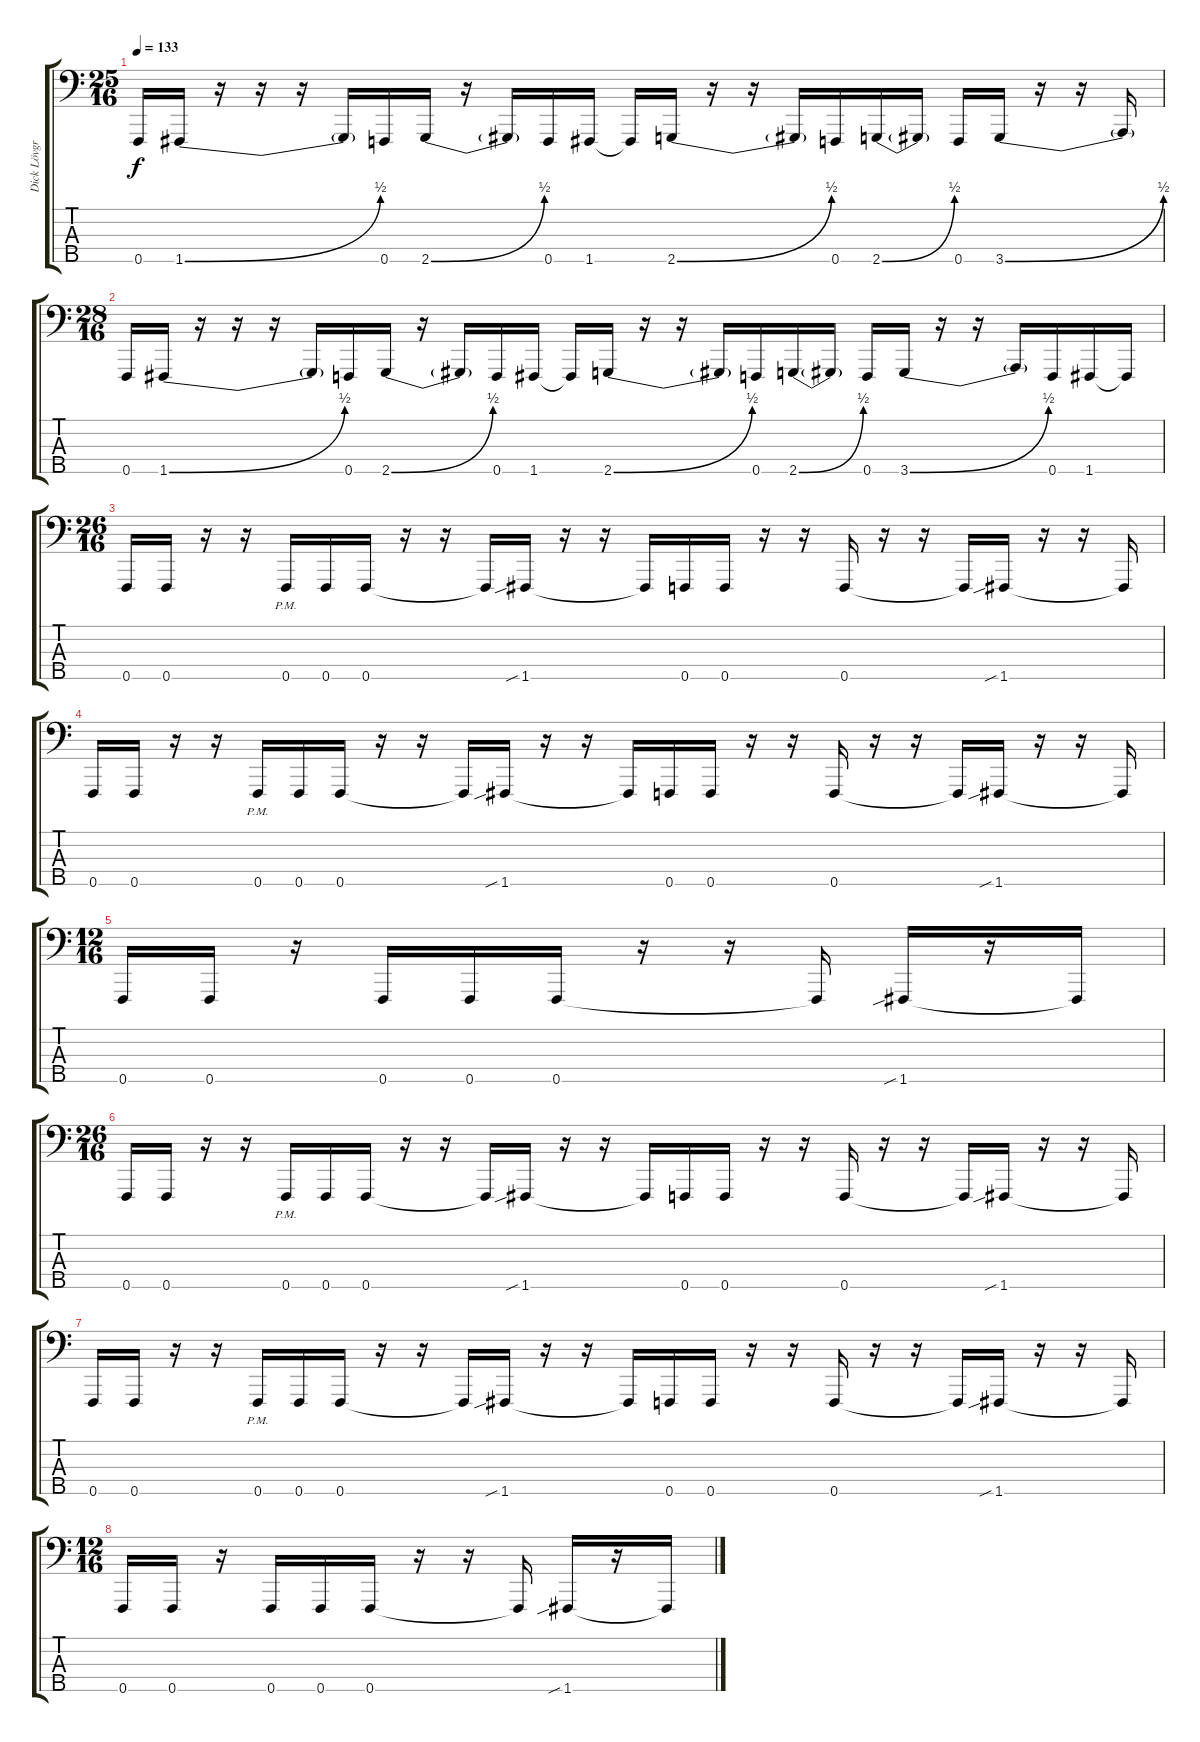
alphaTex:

\track ("Dick Lövgren / ( album : Fredrik )" "Dick Lövgr") {instrument electricbasspick}
\staff {score tabs}
\tuning (Db2 Ab1 Eb1 Bb0 F0) {hide}
\ts (25 16)
\tempo 133
\clef f4
\ks c
0.5.16{dy f} 1.5{be (bend 0 0 60 2)}.16 r.16 r.16 r.16 1.5{t}.16 0.5.16 2.5{be (bend 0 0 60 2)}.16 r.16 2.5{t}.16 0.5.16 1.5.16 1.5{t}.16 2.5{be (bend 0 0 60 2)}.16 r.16 r.16 2.5{t}.16 0.5.16 2.5{be (bend 0 0 60 2)}.16 2.5{t}.16 0.5.16 3.5{be (bend 0 0 60 2)}.16 r.16 r.16 3.5{t}.16 |
\ts (28 16)
0.5.16 1.5{be (bend 0 0 60 2)}.16 r.16 r.16 r.16 1.5{t}.16 0.5.16 2.5{be (bend 0 0 60 2)}.16 r.16 2.5{t}.16 0.5.16 1.5.16 1.5{t}.16 2.5{be (bend 0 0 60 2)}.16 r.16 r.16 2.5{t}.16 0.5.16 2.5{be (bend 0 0 60 2)}.16 2.5{t}.16 0.5.16 3.5{be (bend 0 0 60 2)}.16 r.16 r.16 3.5{t}.16 0.5.16 1.5.16 1.5{t}.16 |
\ts (26 16)
0.5.16 0.5.16 r.16 r.16 0.5{pm}.16 0.5.16 0.5.16 r.16 r.16 0.5{t}.16 1.5{sib}.16 r.16 r.16 1.5{t}.16 0.5.16 0.5.16 r.16 r.16 0.5.16 r.16 r.16 0.5{t}.16 1.5{sib}.16 r.16 r.16 1.5{t}.16 |
0.5.16 0.5.16 r.16 r.16 0.5{pm}.16 0.5.16 0.5.16 r.16 r.16 0.5{t}.16 1.5{sib}.16 r.16 r.16 1.5{t}.16 0.5.16 0.5.16 r.16 r.16 0.5.16 r.16 r.16 0.5{t}.16 1.5{sib}.16 r.16 r.16 1.5{t}.16 |
\ts (12 16)
0.5.16 0.5.16 r.16 0.5.16 0.5.16 0.5.16 r.16 r.16 0.5{t}.16 1.5{sib}.16 r.16 1.5{t}.16 |
\ts (26 16)
0.5.16 0.5.16 r.16 r.16 0.5{pm}.16 0.5.16 0.5.16 r.16 r.16 0.5{t}.16 1.5{sib}.16 r.16 r.16 1.5{t}.16 0.5.16 0.5.16 r.16 r.16 0.5.16 r.16 r.16 0.5{t}.16 1.5{sib}.16 r.16 r.16 1.5{t}.16 |
0.5.16 0.5.16 r.16 r.16 0.5{pm}.16 0.5.16 0.5.16 r.16 r.16 0.5{t}.16 1.5{sib}.16 r.16 r.16 1.5{t}.16 0.5.16 0.5.16 r.16 r.16 0.5.16 r.16 r.16 0.5{t}.16 1.5{sib}.16 r.16 r.16 1.5{t}.16 |
\ts (12 16)
0.5.16 0.5.16 r.16 0.5.16 0.5.16 0.5.16 r.16 r.16 0.5{t}.16 1.5{sib}.16 r.16 1.5{t}.16
